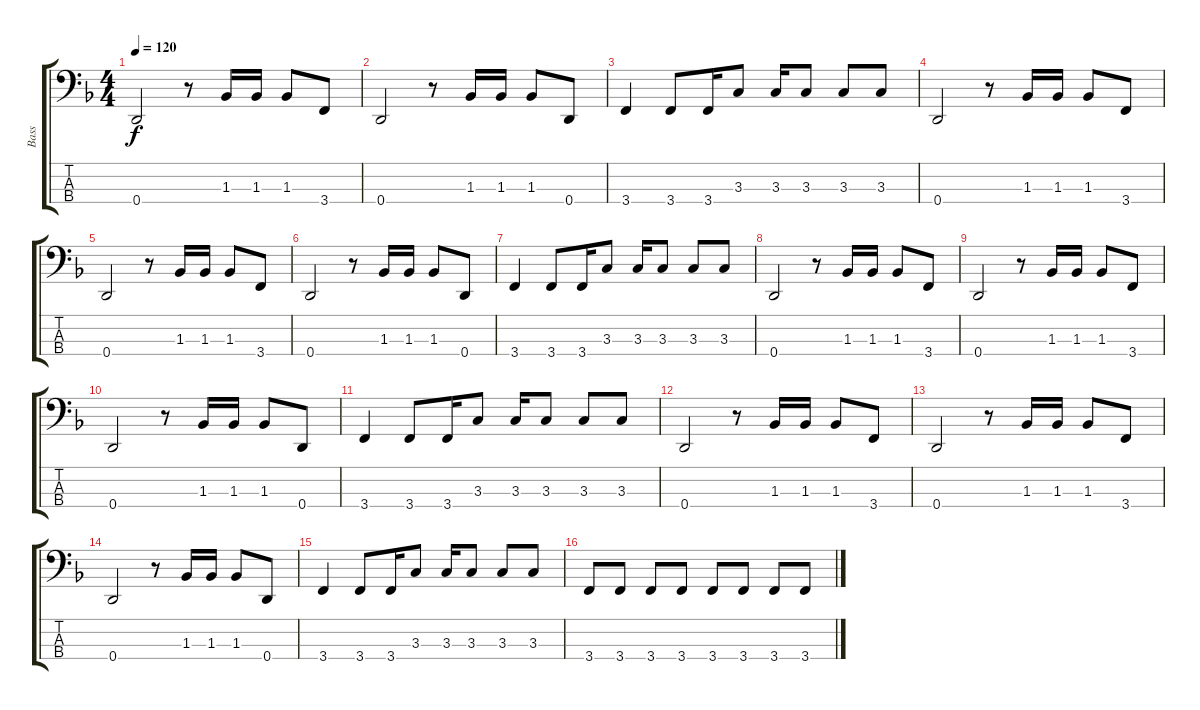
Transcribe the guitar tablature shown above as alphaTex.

\track ("Bass" "Bass") {instrument electricbassfinger}
\staff {score tabs}
\tuning (G2 D2 A1 D1) {hide}
\ts (4 4)
\tempo 120
\clef f4
\ks dminor
0.4.2{dy f} r.8 1.3.16 1.3.16 1.3.8 3.4.8 |
0.4.2 r.8 1.3.16 1.3.16 1.3.8 0.4.8 |
3.4.4 3.4.8 3.4.16 3.3.8 3.3.16 3.3.8 3.3.8 3.3.8 |
0.4.2 r.8 1.3.16 1.3.16 1.3.8 3.4.8 |
0.4.2 r.8 1.3.16 1.3.16 1.3.8 3.4.8 |
0.4.2 r.8 1.3.16 1.3.16 1.3.8 0.4.8 |
3.4.4 3.4.8 3.4.16 3.3.8 3.3.16 3.3.8 3.3.8 3.3.8 |
0.4.2 r.8 1.3.16 1.3.16 1.3.8 3.4.8 |
0.4.2 r.8 1.3.16 1.3.16 1.3.8 3.4.8 |
0.4.2 r.8 1.3.16 1.3.16 1.3.8 0.4.8 |
3.4.4 3.4.8 3.4.16 3.3.8 3.3.16 3.3.8 3.3.8 3.3.8 |
0.4.2 r.8 1.3.16 1.3.16 1.3.8 3.4.8 |
0.4.2 r.8 1.3.16 1.3.16 1.3.8 3.4.8 |
0.4.2 r.8 1.3.16 1.3.16 1.3.8 0.4.8 |
3.4.4 3.4.8 3.4.16 3.3.8 3.3.16 3.3.8 3.3.8 3.3.8 |
3.4.8 3.4.8 3.4.8 3.4.8 3.4.8 3.4.8 3.4.8 3.4.8
